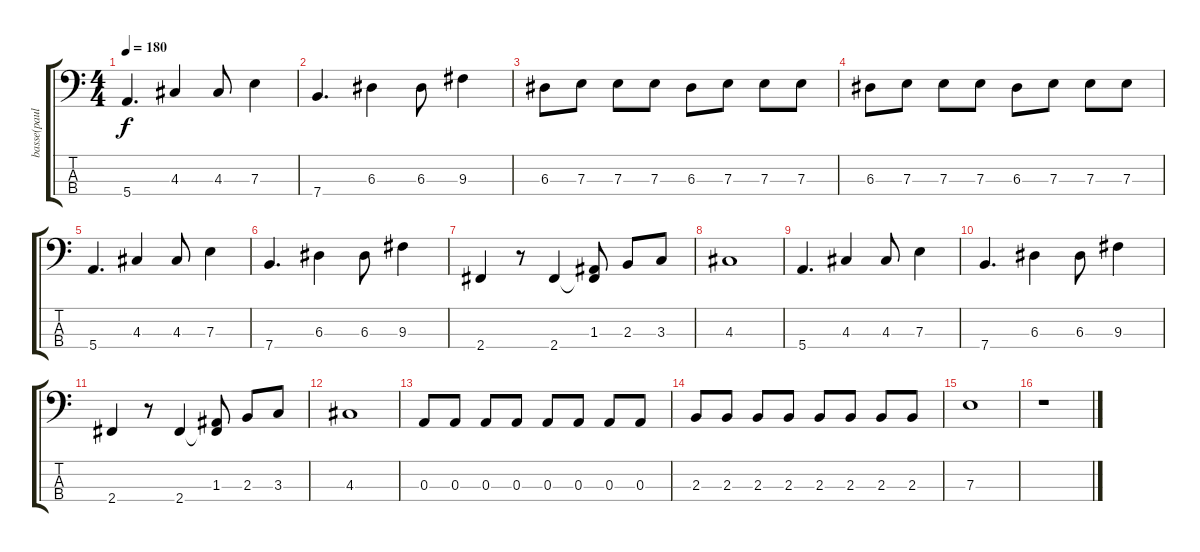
\track ("basse(paul)" "basse(paul") {instrument electricbasspick}
\staff {score tabs}
\tuning (G2 D2 A1 E1) {hide}
\ts (4 4)
\tempo 180
\clef f4
\ks c
5.4.4{d dy f} 4.3.4 4.3.8 7.3.4 |
7.4.4{d} 6.3.4 6.3.8 9.3.4 |
6.3.8 7.3.8 7.3.8 7.3.8 6.3.8 7.3.8 7.3.8 7.3.8 |
6.3.8 7.3.8 7.3.8 7.3.8 6.3.8 7.3.8 7.3.8 7.3.8 |
5.4.4{d} 4.3.4 4.3.8 7.3.4 |
7.4.4{d} 6.3.4 6.3.8 9.3.4 |
2.4.4 r.8 2.4.4 (1.3 2.4{t}).8 2.3.8 3.3.8 |
4.3.1 |
5.4.4{d} 4.3.4 4.3.8 7.3.4 |
7.4.4{d} 6.3.4 6.3.8 9.3.4 |
2.4.4 r.8 2.4.4 (1.3 2.4{t}).8 2.3.8 3.3.8 |
4.3.1 |
0.3.8 0.3.8 0.3.8 0.3.8 0.3.8 0.3.8 0.3.8 0.3.8 |
2.3.8 2.3.8 2.3.8 2.3.8 2.3.8 2.3.8 2.3.8 2.3.8 |
7.3.1 |
r.1
